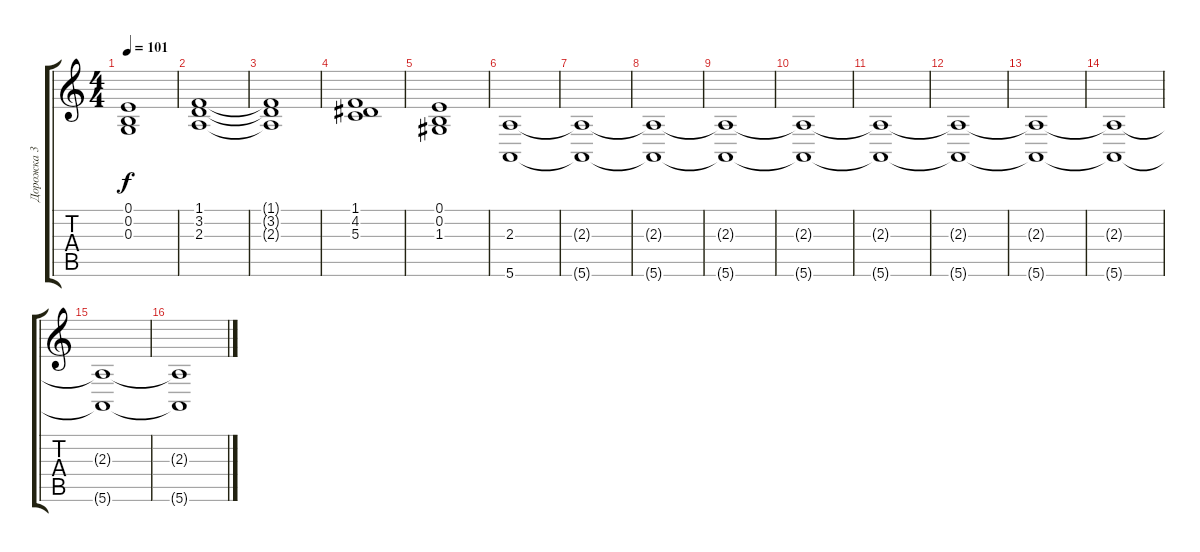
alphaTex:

\track ("Дорожка 3" "Дорожка 3") {instrument drawbarorgan}
\staff {score tabs}
\tuning (E4 B3 G3 D3 A2 E2) {hide}
\ts (4 4)
\tempo 101
\clef g2
\ks c
(0.1{t} 0.2{t} 0.3{t}).1{dy f} |
(1.1 3.2 2.3).1 |
(1.1{t} 3.2{t} 2.3{t}).1 |
(1.1 4.2 5.3).1 |
(0.1 0.2 1.3).1 |
(2.3 5.6).1 |
(2.3{t} 5.6{t}).1 |
(2.3{t} 5.6{t}).1 |
(2.3{t} 5.6{t}).1 |
(2.3{t} 5.6{t}).1 |
(2.3{t} 5.6{t}).1 |
(2.3{t} 5.6{t}).1 |
(2.3{t} 5.6{t}).1 |
(2.3{t} 5.6{t}).1 |
(2.3{t} 5.6{t}).1 |
(2.3{t} 5.6{t}).1
